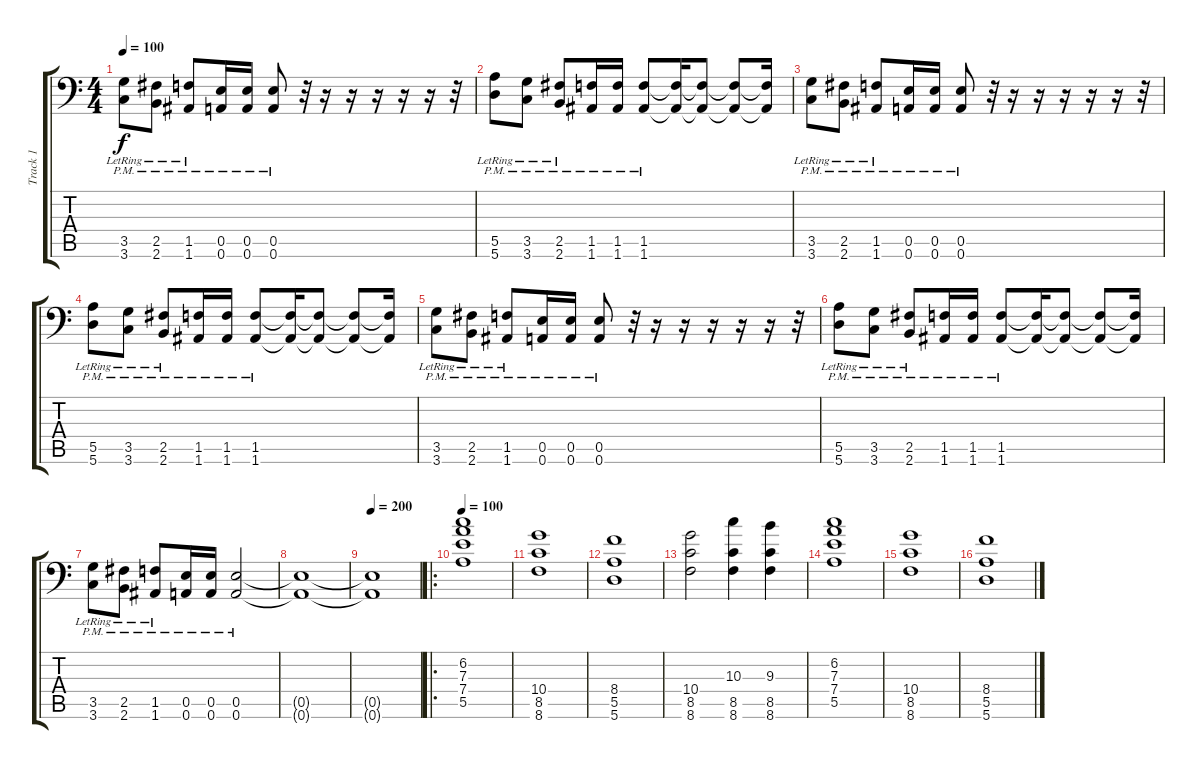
\track ("Track 1" "Track 1") {instrument overdrivenguitar}
\staff {score tabs}
\tuning (B3 Gb3 D3 A2 E2 A1) {hide}
\ts (4 4)
\tempo 100
\clef f4
\ks c
(3.5{pm lr} 3.6{pm lr}).8{dy f} (2.5{pm lr} 2.6{pm lr}).8 (1.5{pm lr} 1.6{pm lr}).8 (0.5{pm} 0.6{pm}).16 (0.5{pm} 0.6{pm}).16 (0.5 0.6{pm}).8 r.32 r.16 r.16 r.16 r.16 r.16 r.32 |
(5.5{pm lr} 5.6{pm lr}).8 (3.5{pm lr} 3.6{pm lr}).8 (2.5{pm lr} 2.6{pm lr}).8 (1.5{pm} 1.6{pm}).16 (1.5{pm} 1.6{pm}).16 (1.5{pm} 1.6{pm}).8 (1.5{t} 1.6{t}).16 (1.5{t} 1.6{t}).8 (1.5{t} 1.6{t}).8 (1.5{t} 1.6{t}).16 |
(3.5{pm lr} 3.6{pm lr}).8 (2.5{pm lr} 2.6{pm lr}).8 (1.5{pm lr} 1.6{pm lr}).8 (0.5{pm} 0.6{pm}).16 (0.5{pm} 0.6{pm}).16 (0.5 0.6{pm}).8 r.32 r.16 r.16 r.16 r.16 r.16 r.32 |
(5.5{pm lr} 5.6{pm lr}).8 (3.5{pm lr} 3.6{pm lr}).8 (2.5{pm lr} 2.6{pm lr}).8 (1.5{pm} 1.6{pm}).16 (1.5{pm} 1.6{pm}).16 (1.5{pm} 1.6{pm}).8 (1.5{t} 1.6{t}).16 (1.5{t} 1.6{t}).8 (1.5{t} 1.6{t}).8 (1.5{t} 1.6{t}).16 |
(3.5{pm lr} 3.6{pm lr}).8 (2.5{pm lr} 2.6{pm lr}).8 (1.5{pm lr} 1.6{pm lr}).8 (0.5{pm} 0.6{pm}).16 (0.5{pm} 0.6{pm}).16 (0.5 0.6{pm}).8 r.32 r.16 r.16 r.16 r.16 r.16 r.32 |
(5.5{pm lr} 5.6{pm lr}).8 (3.5{pm lr} 3.6{pm lr}).8 (2.5{pm lr} 2.6{pm lr}).8 (1.5{pm} 1.6{pm}).16 (1.5{pm} 1.6{pm}).16 (1.5{pm} 1.6{pm}).8 (1.5{t} 1.6{t}).16 (1.5{t} 1.6{t}).8 (1.5{t} 1.6{t}).8 (1.5{t} 1.6{t}).16 |
(3.5{pm lr} 3.6{pm lr}).8 (2.5{pm lr} 2.6{pm lr}).8 (1.5{pm lr} 1.6{pm lr}).8 (0.5{pm} 0.6{pm}).16 (0.5{pm} 0.6{pm}).16 (0.5 0.6{pm}).2 |
(0.5{t} 0.6{t}).1 |
\tempo 200
(0.5{t} 0.6{t}).1 |
\ro
\tempo 100
(6.2 7.3 7.4 5.5).1 |
(10.4 8.5 8.6).1 |
(8.4 5.5 5.6).1 |
(10.4 8.5 8.6).2 (10.3 8.5 8.6).4 (9.3 8.5 8.6).4 |
(6.2 7.3 7.4 5.5).1 |
(10.4 8.5 8.6).1 |
(8.4 5.5 5.6).1
